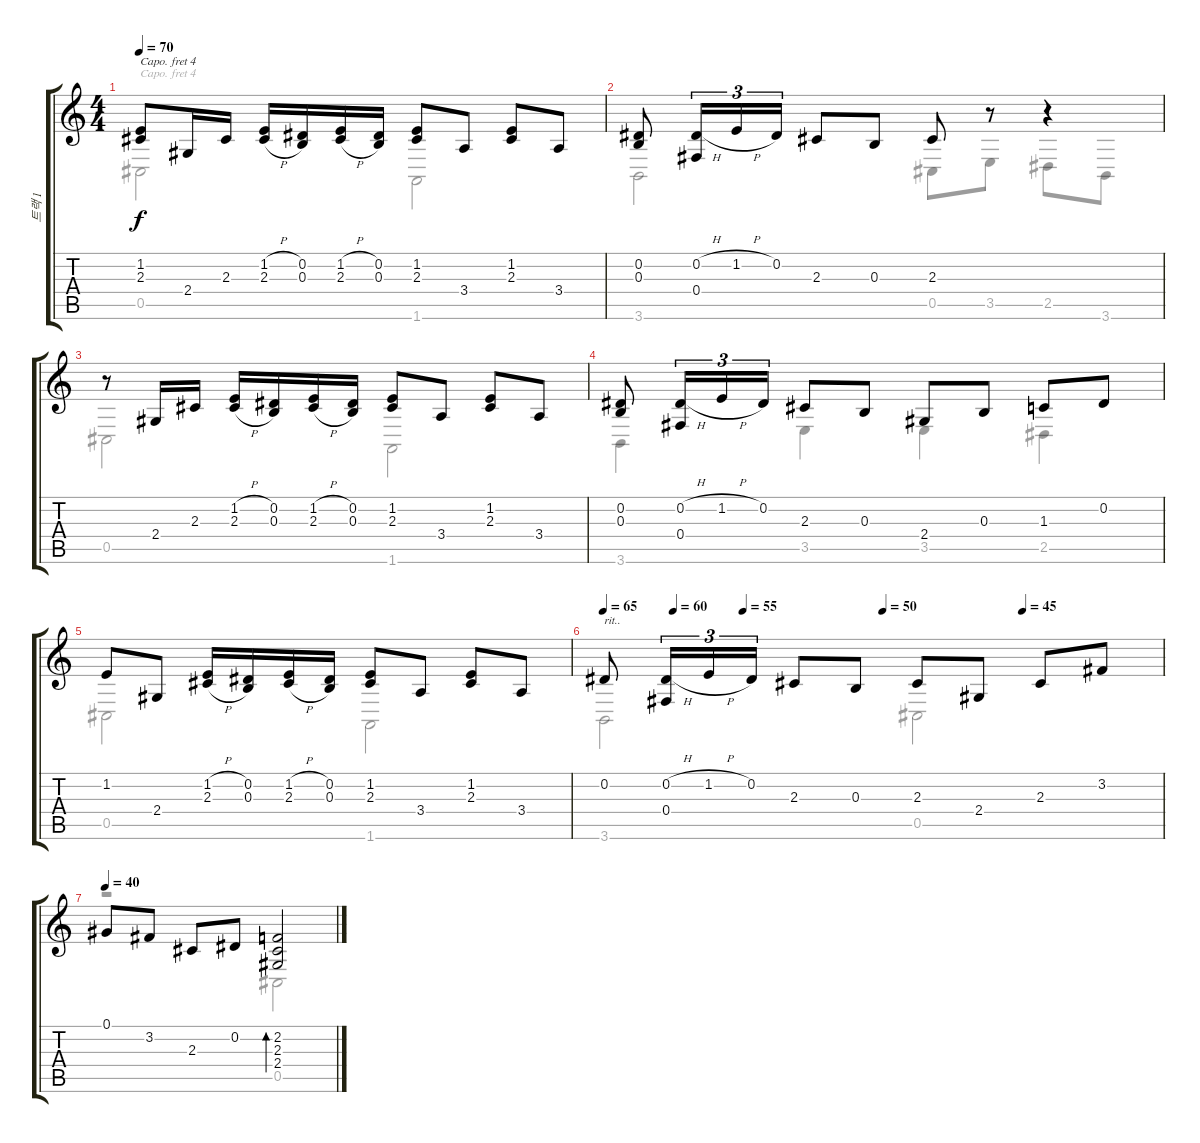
\track ("트랙 1" "트랙 1") {instrument acousticgrandpiano}
\staff {score tabs}
\capo 4
\tuning (E4 B3 G3 D3 A2 E2) {hide}
\voice
\ts (4 4)
\tempo 70
\clef g2
\ks c
(1.2 2.3).8{dy f} 2.4.16 2.3.16 (1.2{h} 2.3{h}).16 (0.2 0.3).16 (1.2{h} 2.3{h}).16 (0.2 0.3).16 (1.2 2.3).8 3.4.8 (1.2 2.3).8 3.4.8 |
(0.2 0.3).8 (0.2{h} 0.4).16{tu (3 2)} 1.2{h}.16{tu (3 2)} 0.2.16{tu (3 2)} 2.3.8 0.3.8 2.3.8 r.8 r.4 |
r.8 2.4.16 2.3.16 (1.2{h} 2.3{h}).16 (0.2 0.3).16 (1.2{h} 2.3{h}).16 (0.2 0.3).16 (1.2 2.3).8 3.4.8 (1.2 2.3).8 3.4.8 |
(0.2 0.3).8 (0.2{h} 0.4).16{tu (3 2)} 1.2{h}.16{tu (3 2)} 0.2.16{tu (3 2)} 2.3.8 0.3.8 2.4.8 0.3.8 1.3.8 0.2.8 |
1.2.8 2.4.8 (1.2{h} 2.3{h}).16 (0.2 0.3).16 (1.2{h} 2.3{h}).16 (0.2 0.3).16 (1.2 2.3).8 3.4.8 (1.2 2.3).8 3.4.8 |
\tempo 65
\tempo (60 0.125)
\tempo (55 0.25)
\tempo (50 0.5)
\tempo (45 0.75)
0.2.8{txt "rit.."} (0.2{h} 0.4).16{tu (3 2)} 1.2{h}.16{tu (3 2)} 0.2.16{tu (3 2)} 2.3.8 0.3.8 2.3.8 2.4.8 2.3.8 3.2.8 |
\tempo 40
0.1.8 3.2.8 2.3.8 0.2.8 (2.2 2.3 2.4).2{bd 480}
\voice
\clef g2
\ottava regular
\simile none
\ks c
0.5.2{dy f} 1.6.2 |
3.6.2 0.5.8 3.5.8 2.5.8 3.6.8 |
0.5.2 1.6.2 |
3.6.4 3.5.4 3.5.4 2.5.4 |
0.5.2 1.6.2 |
3.6.2 0.5.2 |
r.2 0.5.2
